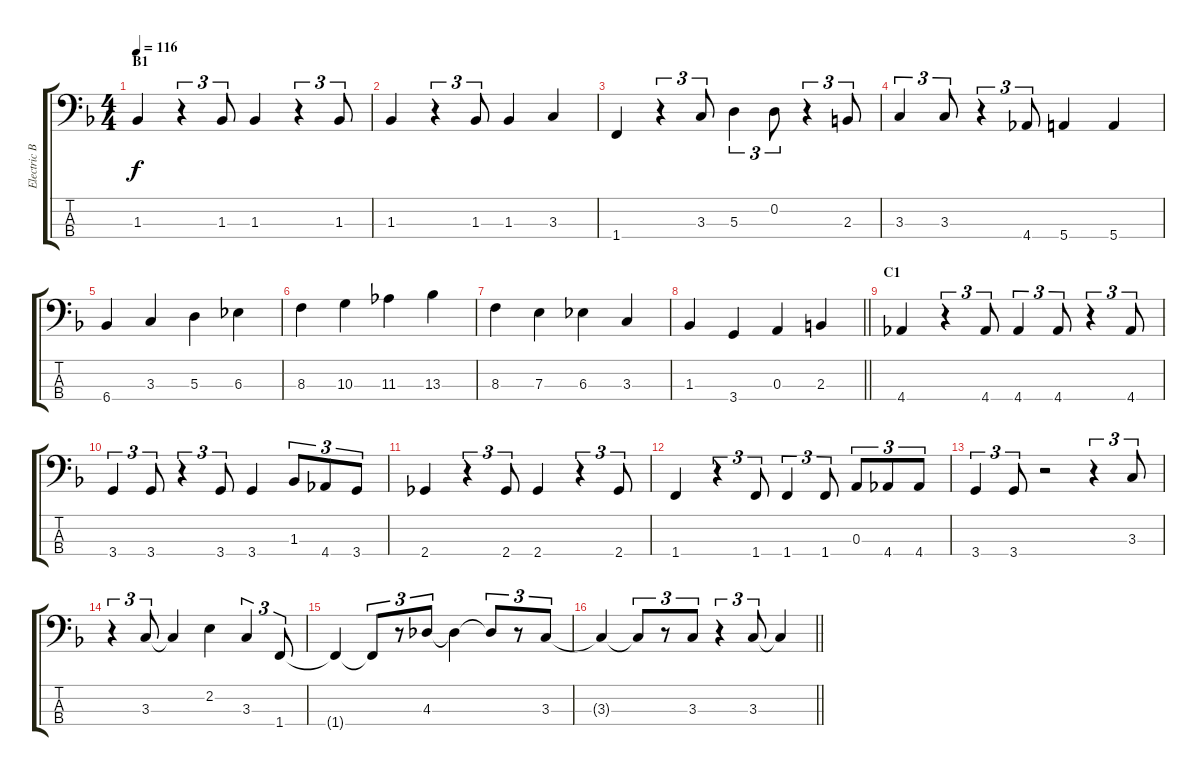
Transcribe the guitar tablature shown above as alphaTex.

\track ("Electric Bass" "Electric B") {instrument electricbassfinger}
\staff {score tabs}
\tuning (G2 D2 A1 E1) {hide}
\ts (4 4)
\section ("" "B1")
\tempo 116
\clef f4
\ks f
1.3.4{dy f} r.4{tu (3 2)} 1.3.8{tu (3 2)} 1.3.4 r.4{tu (3 2)} 1.3.8{tu (3 2)} |
1.3.4 r.4{tu (3 2)} 1.3.8{tu (3 2)} 1.3.4 3.3.4 |
1.4.4 r.4{tu (3 2)} 3.3.8{tu (3 2)} 5.3.4{tu (3 2)} 0.2.8{tu (3 2)} r.4{tu (3 2)} 2.3.8{tu (3 2)} |
3.3.4{tu (3 2)} 3.3.8{tu (3 2)} r.4{tu (3 2)} 4.4.8{tu (3 2)} 5.4.4 5.4.4 |
6.4.4 3.3.4 5.3.4 6.3.4 |
8.3.4 10.3.4 11.3.4 13.3.4 |
8.3.4 7.3.4 6.3.4 3.3.4 |
\barLineRight lightlight
1.3.4 3.4.4 0.3.4 2.3.4 |
\section ("" "C1")
4.4.4 r.4{tu (3 2)} 4.4.8{tu (3 2)} 4.4.4{tu (3 2)} 4.4.8{tu (3 2)} r.4{tu (3 2)} 4.4.8{tu (3 2)} |
3.4.4{tu (3 2)} 3.4.8{tu (3 2)} r.4{tu (3 2)} 3.4.8{tu (3 2)} 3.4.4 1.3.8{tu (3 2)} 4.4.8{tu (3 2)} 3.4.8{tu (3 2)} |
2.4.4 r.4{tu (3 2)} 2.4.8{tu (3 2)} 2.4.4 r.4{tu (3 2)} 2.4.8{tu (3 2)} |
1.4.4 r.4{tu (3 2)} 1.4.8{tu (3 2)} 1.4.4{tu (3 2)} 1.4.8{tu (3 2)} 0.3.8{tu (3 2)} 4.4.8{tu (3 2)} 4.4.8{tu (3 2)} |
3.4.4{tu (3 2)} 3.4.8{tu (3 2)} r.2 r.4{tu (3 2)} 3.3.8{tu (3 2)} |
r.4{tu (3 2)} 3.3.8{tu (3 2)} 3.3{t}.4 2.2.4 3.3.4{tu (3 2)} 1.4.8{tu (3 2)} |
1.4{t}.4 1.4{t}.8{tu (3 2)} r.8{tu (3 2)} 4.3.8{tu (3 2)} 4.3{t}.4 4.3{t}.8{tu (3 2)} r.8{tu (3 2)} 3.3.8{tu (3 2)} |
\barLineRight lightlight
3.3{t}.4 3.3{t}.8{tu (3 2)} r.8{tu (3 2)} 3.3.8{tu (3 2)} r.4{tu (3 2)} 3.3.8{tu (3 2)} 3.3{t}.4
